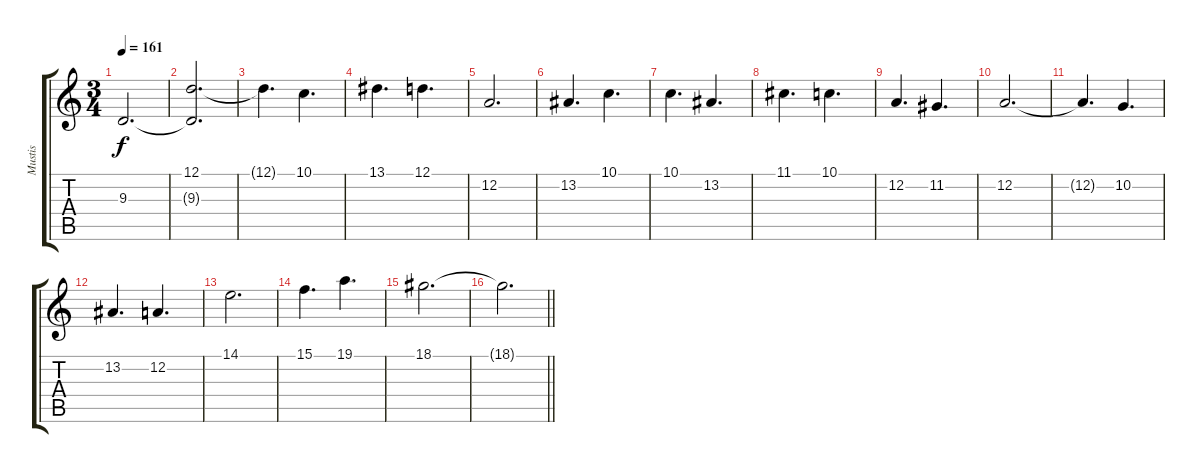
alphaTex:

\track ("Mustis" "Mustis") {instrument stringensemble1}
\staff {score tabs}
\tuning (D4 A3 F3 C3 G2 D2) {hide}
\ts (3 4)
\section ("" "")
\tempo 161
\clef g2
\ks c
9.3.2{d dy f} |
(12.1 9.3{t}).2{d} |
12.1{t}.4{d} 10.1.4{d} |
13.1.4{d} 12.1.4{d} |
12.2.2{d} |
13.2.4{d} 10.1.4{d} |
10.1.4{d} 13.2.4{d} |
11.1.4{d} 10.1.4{d} |
12.2.4{d} 11.2.4{d} |
12.2.2{d} |
12.2{t}.4{d} 10.2.4{d} |
13.2.4{d} 12.2.4{d} |
14.1.2{d} |
15.1.4{d} 19.1.4{d} |
18.1.2{d} |
\barLineRight lightlight
18.1{t}.2{d}
